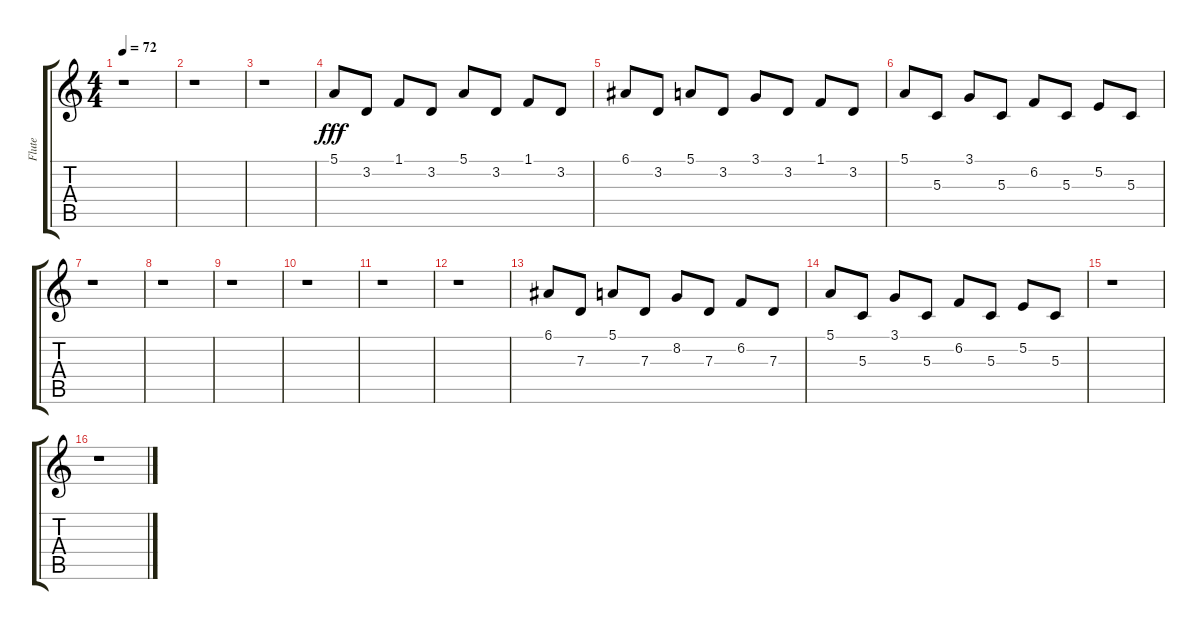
\track ("Flute" "Flute") {instrument flute}
\staff {score tabs}
\tuning (E4 B3 G3 D3 A2 E2) {hide}
\ts (4 4)
\tempo 72
\clef g2
\ks c
r.1{dy fff} |
r.1 |
r.1 |
5.1.8{volume 14 balance 6} 3.2.8 1.1.8 3.2.8 5.1.8 3.2.8 1.1.8 3.2.8 |
6.1.8 3.2.8 5.1.8 3.2.8 3.1.8 3.2.8 1.1.8 3.2.8 |
5.1.8 5.3.8 3.1.8 5.3.8 6.2.8 5.3.8 5.2.8 5.3.8 |
r.1 |
r.1 |
r.1 |
r.1 |
r.1 |
r.1 |
6.1.8 7.3.8 5.1.8 7.3.8 8.2.8 7.3.8 6.2.8 7.3.8 |
5.1.8 5.3.8 3.1.8 5.3.8 6.2.8 5.3.8 5.2.8 5.3.8 |
r.1 |
r.1
